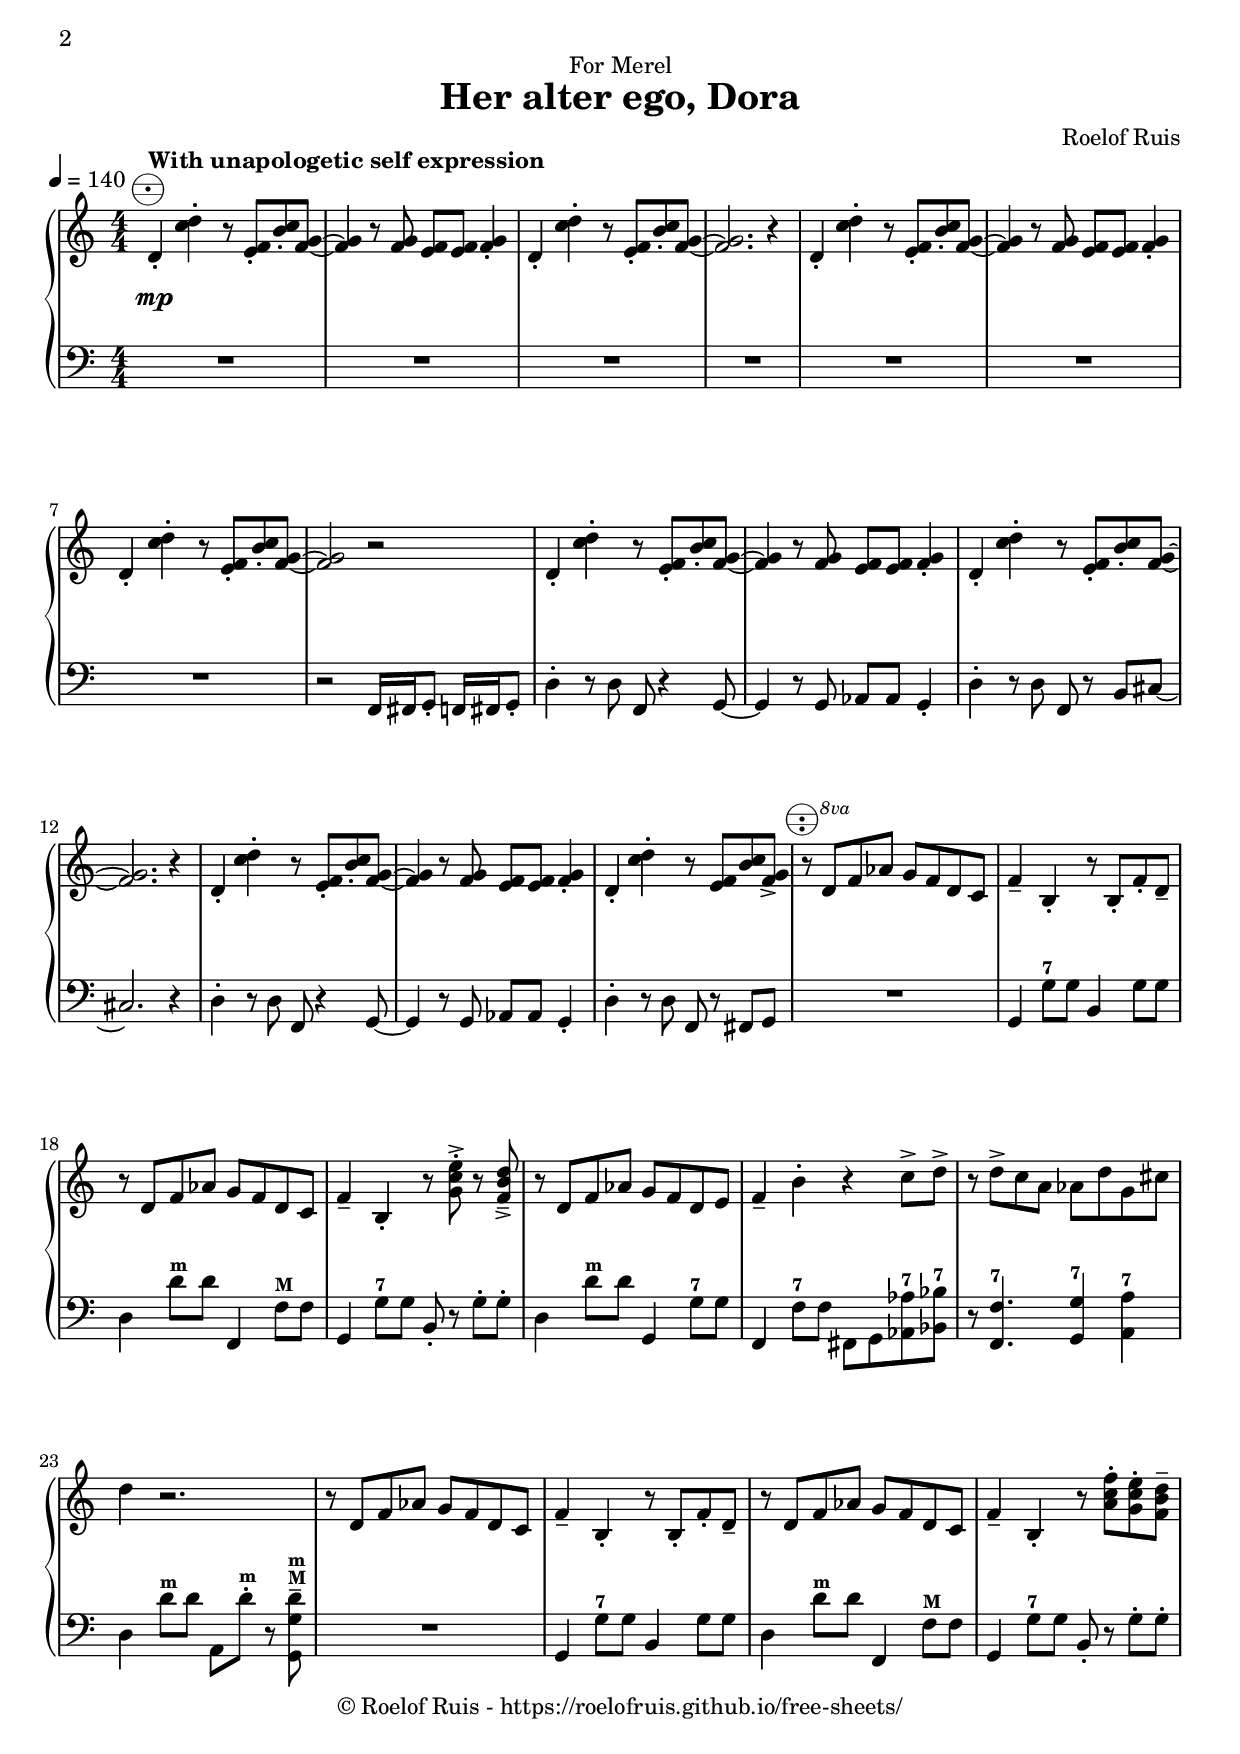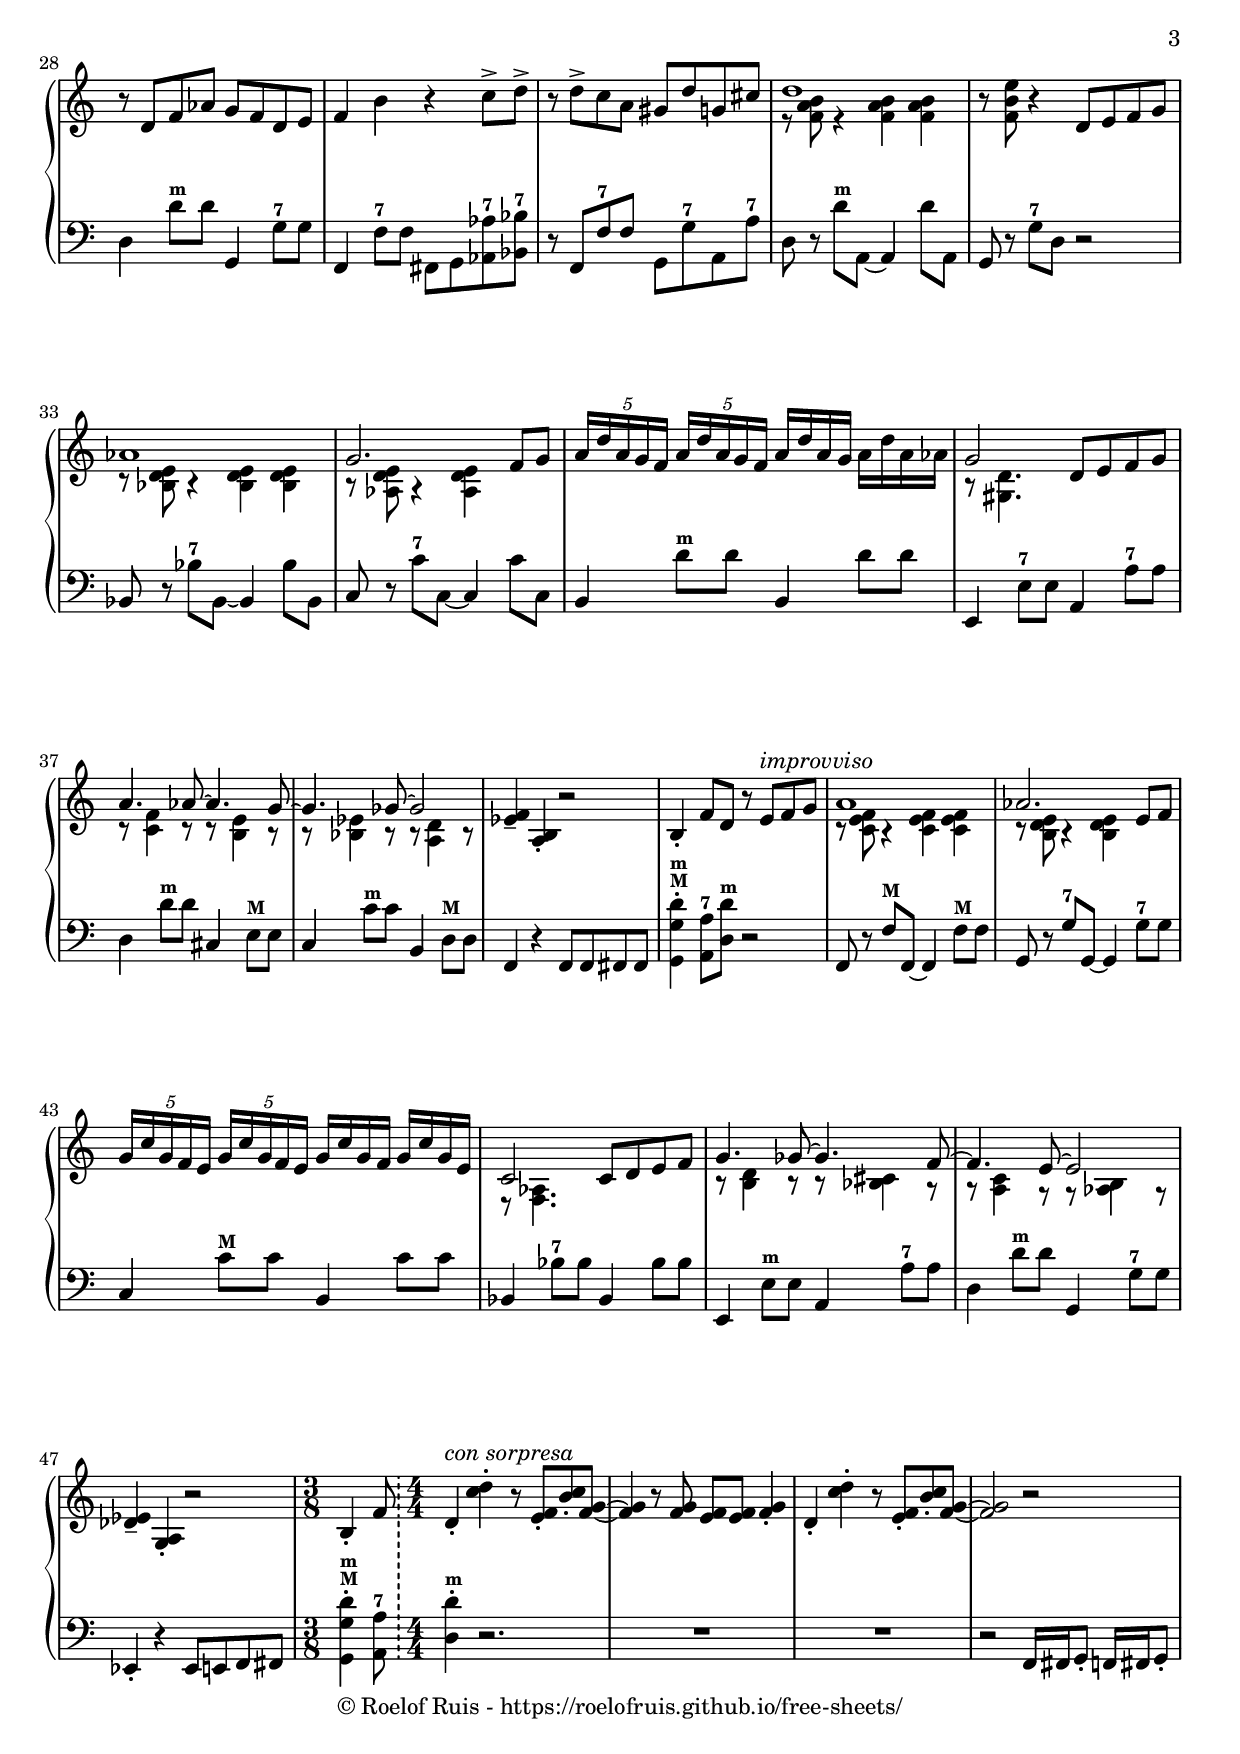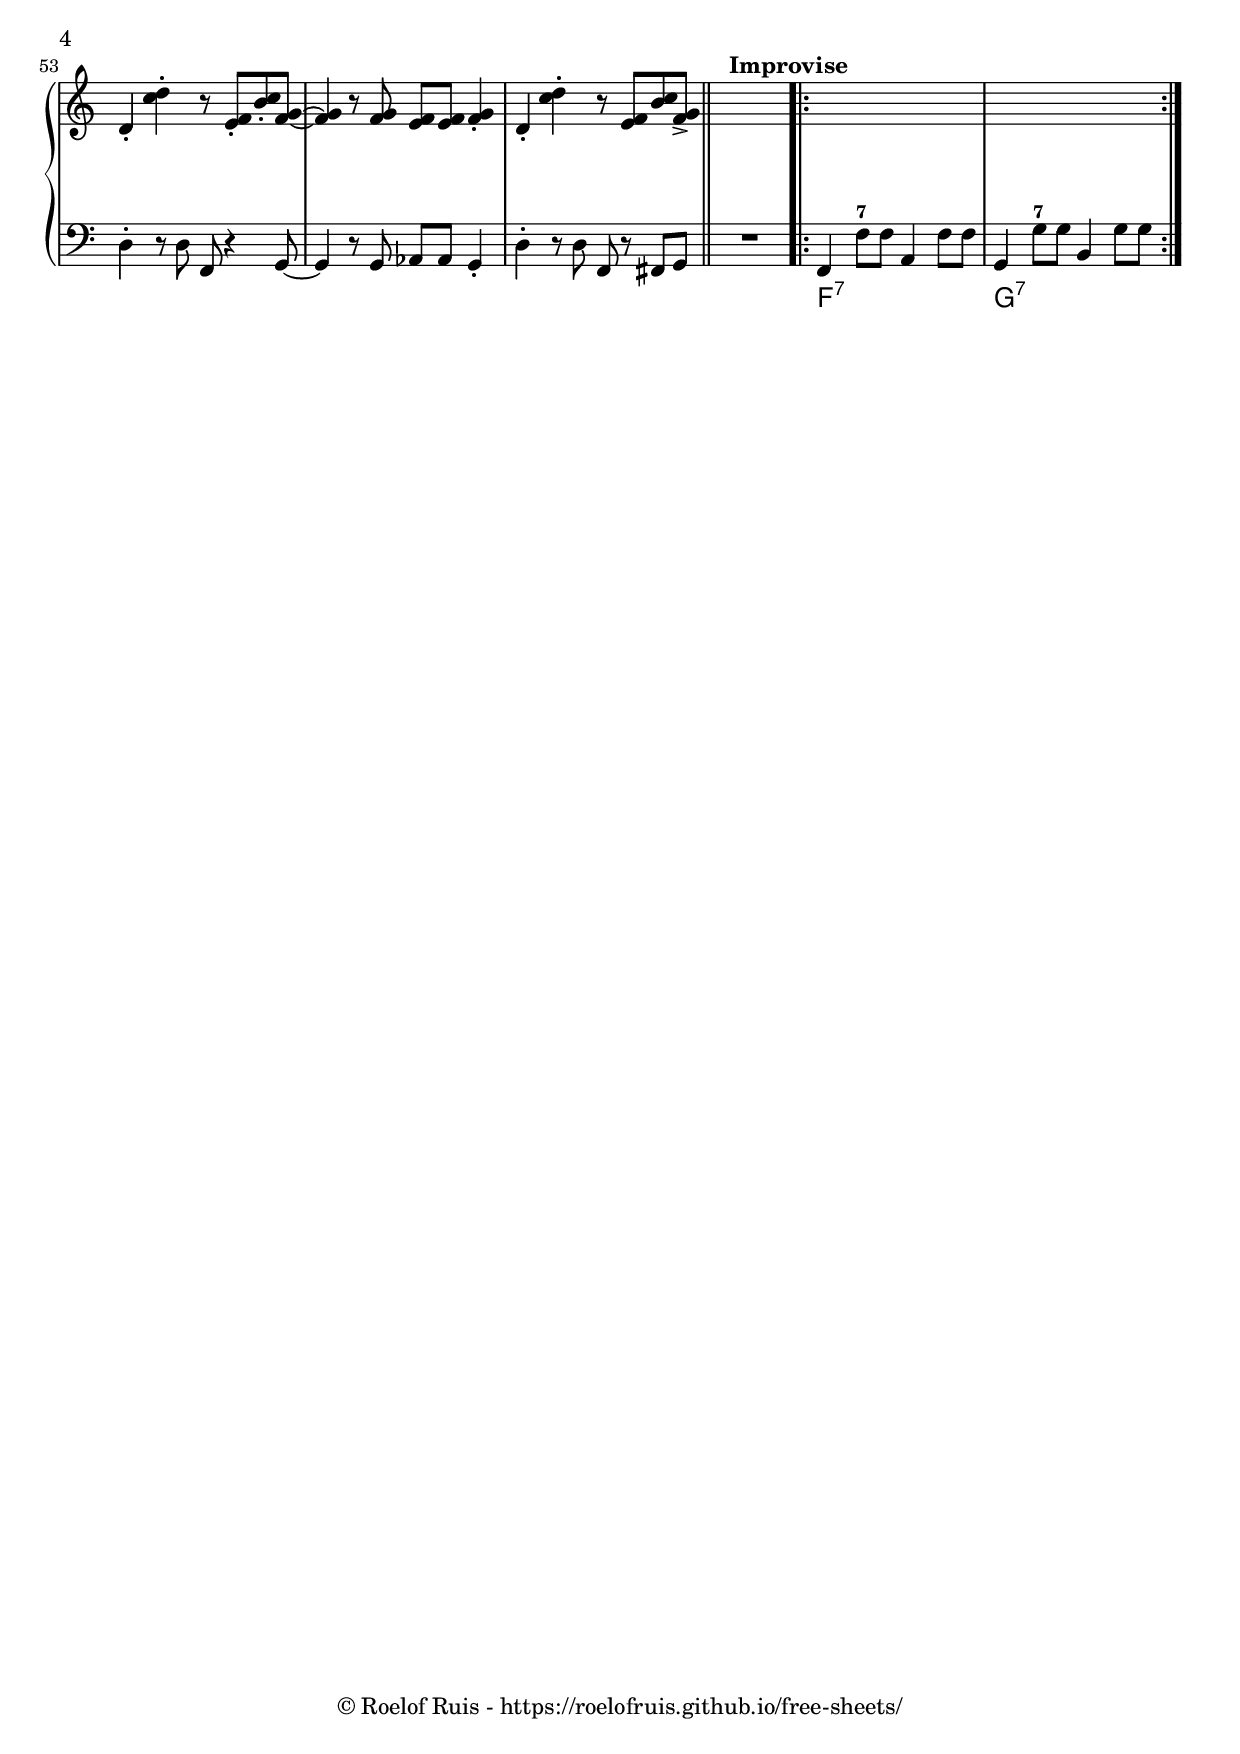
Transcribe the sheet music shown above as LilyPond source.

\version "2.20.0"

\include "../../shared_includes.ly"
\version "2.20.0"

% ---- Bellows ----
out = ^\markup { \musicglyph #"accordion.pull" }
in = ^\markup { \musicglyph #"accordion.push" }

outsub = _\markup { \musicglyph #"accordion.pull" }
insub = _\markup { \musicglyph #"accordion.push" }

% ---- Basses ----
mj = ^\markup { \bold \magnify #0.8 { \roman M } }
mn = ^\markup { \bold \magnify #0.8 { \roman m } }
spt = ^\markup { \bold \magnify #0.8 { \roman 7 } }
vsp = ^\markup { \bold \magnify #0.8 { \roman v7 } }

bbass = _\markup {\box {\bold{BB}}}
sbass = _\markup {\box {\bold{SB}}}

% ---- Registers ----

eightva = \markup {\italic \translate #'(1.8 . 0) \raise #2 \magnify #0.8 {"8va"}}
loco    = \markup {\italic \translate #'(1.8 . 0) \raise #2 \magnify #0.8 {"loco"}}

dot = \markup {
  \musicglyph #"accordion.dot"
}

freebass = \markup {
  \musicglyph #"accordion.freebass"
}

discant = \markup {
  \musicglyph #"accordion.discant"
}

fbrega = ^\markup {
  \whiteout
  \combine
  \freebass
  \raise #1.5 \dot
}

fbregz = ^\markup {
  \whiteout
  \combine
  \freebass
  \raise #0.5 \dot
}

fbregza = ^\markup {
  \whiteout
  \combine
  \freebass
  \combine
  \raise #0.5 \dot
  \raise #1.5 \dot
}

regz = ^\markup {
  \whiteout
  \combine
  \discant
  \raise #0.5 \dot
}

regez = ^\markup {
  \whiteout
  \combine
  \discant
    \combine
    \raise #0.5 \dot
    \eightva
}

rega = ^\markup {
  \whiteout
  \combine
  \discant
  \raise #1.5 \dot
}

regzdba = ^\markup {
  \whiteout
  \combine
  \discant
  \combine
    \raise #0.5 \dot
    \combine
      \raise #1.5 \dot
      \translate #'(-1 . 0) \raise #1.5 \dot
}

regdbav = ^\markup {
  \whiteout
  \combine
  \discant
  \combine
    \raise #2.5 \dot
    \combine
      \raise #1.5 \dot
      \translate #'(-1 . 0) \raise #1.5 \dot
}

regav = ^\markup {
  \whiteout
  \combine
  \discant
  \combine
    \raise #2.5 \dot
    \raise #1.5 \dot
}

regdbaz = ^\markup {
  \whiteout
  \combine
  \discant
  \combine
    \raise #0.5 \dot
    \combine
      \raise #1.5 \dot
      \translate #'(-1 . 0) \raise #1.5 \dot
}

regdba = ^\markup {
  \whiteout
  \combine
  \discant
  \combine
    \raise #1.5 \dot
    \translate #'(-1 . 0) \raise #1.5 \dot
}

regza = ^\markup {
  \whiteout
  \combine
  \discant
  \combine
    \raise #0.5 \dot
    \raise #1.5 \dot
}

regeza = ^\markup {
  \whiteout
  \combine
  \discant
  \combine
    \raise #0.5 \dot
    \combine
      \raise #1.5 \dot
      \eightva
}

regzv = ^\markup {
  \whiteout
  \combine
  \discant
  \combine
    \raise #0.5 \dot
    \raise #2.5 \dot
}

regzav = ^\markup {
  \whiteout
  \combine
  \discant
  \combine
    \raise #2.5 \dot
    \combine
      \raise #1.5 \dot
      \raise #0.5 \dot
}

regezv = ^\markup {
  \whiteout
  \combine
  \discant
  \combine
    \raise #0.5 \dot
    \combine
      \raise #2.5 \dot
      \eightva
}

regzacv = ^\markup {
  \whiteout
  \combine
  \discant
  \combine
    \raise #2.5 \dot
    \combine
      \translate #'(-1 . 0) \raise #1.5 \dot
      \raise #0.5 \dot
}

regzacvl = ^\markup {
  \whiteout
  \combine
  \discant
  \combine
    \raise #2.5 \dot
    \combine
      \translate #'(-1 . 0) \raise #1.5 \dot
      \combine
        \raise # 0.5 \dot
        \loco
}

regzdbav = ^\markup {
  \whiteout
  \combine
  \discant
  \combine
    \raise #2.5 \dot
    \combine
      \raise #1.5 \dot
      \combine
      \translate #'(-1 . 0) \raise #1.5 \dot
      \raise #0.5 \dot
}









% ---- Other functionality ----

simile = \markup "simile"
subp = _\markup{ \italic sub \dynamic p }


options = {
  \numericTimeSignature
  \time 4/4
  \key d \dorian
  \override Score.MetronomeMark.X-offset = #-1
  \tempo 4 = 140
}

staffRight = {
  \options
  \clef treble

  \relative c' {
    d4-.\rega^\markup { \bold "With unapologetic self expression" } <c' d>4-. r8 <e, f>-. <b' c>-. <f~ g~> |
    <f g>4 r8 <f g>8 <e f> <e f> <f g>4-. |
    d4-. <c' d>4-. r8 <e, f>-. <b' c>-. <f~ g~> |
    <f g>2. r4 |
    
    d4-. <c' d>4-. r8 <e, f>-. <b' c>-. <f~ g~> |
    <f g>4 r8 <f g>8 <e f> <e f> <f g>4-. |
    d4-. <c' d>4-. r8 <e, f>-. <b' c>-. <f~ g~> |
    <f g>2 r2 |
    
    d4-. <c' d>4-. r8 <e, f>-. <b' c>-. <f~ g~> |
    <f g>4 r8 <f g>8 <e f> <e f> <f g>4-. |
    d4-. <c' d>4-. r8 <e, f>-. <b' c>-. <f~ g~> |
    <f g>2. r4 |
    
    d4-. <c' d>4-. r8 <e, f>-. <b' c>-. <f~ g~> |
    <f g>4 r8 <f g>8 <e f> <e f> <f g>4-. |
    d4-. <c' d>4-. r8 <e, f> <b' c> <f g>-> |
    
    r8\regeza d8 f as g f d c |
    f4-- b,-. r8 b8-. f'-. d-- |
    r8 d8 f as g f d c |
    f4-- b,-. r8 <g' c e>-.-> r8 <f b d>---> |
    r8 d8 f as g f d e |
    f4-- b-. r4 c8-> d-> |
    r8 d8-> c a as d g, cis |
    d4 r2. |
    
    r8 d,8 f as g f d c |
    f4-- b,-. r8 b8-. f'-. d-- |
    r8 d8 f as g f d c |
    f4-- b,-. r8 <a' c f>-. <g c e>8-. <f b d>-- | |
    r8 d8 f as g f d e |
    f4 b4 r4 c8-> d-> |
    r8 d-> c a gis d' g, cis |
    << { d1 } \\ { r8 <f, a b> r4 <f a b>4 <f a b>4 } >> |
    
    r8 <f b e> r4 d8 e f g |
    << { 
      as1
      g2.
    } \\ {
      r8 <e d bes> r4 <e d bes>4 <e d bes>4 
      r8 <e d as> r4 <e d as>4
    } >> f8 g |
    \tuplet 5/4 { a16 d a g f } \tuplet 5/4 { a16 d a g f } a16 d a g a d a as |
    << { g2 } \\ { r8 <d gis,>4. } >> d8 e f g |
    << {
      a4. as8~ as4. g8~ |
      g4. ges8~ ges2 |
    } \\ {
      r8 <f c>4 r8 r8 <e b>4 r8 |
      r8 <es bes>4 r8 r8 <d a>4 r8 |
    } >>
    <es f>4-- <a, b>-. r2 |
    b4-. f'8 d r8 e^\markup { \italic "improvviso" } f g |
    << { 
      a1
      as2.
    } \\ {
      r8 <f e c> r4 <f e c> <f e c> |
      r8 <e d b> r4 <e d b>
    } >> e8 f |
    \tuplet 5/4 { g16 c g f e } \tuplet 5/4 { g16 c g f e } g16 c g f g c g e |
    << { c2 } \\ { r8 <as f>4. } >> c8 d e f |
    << { 
      g4. ges8~ ges4. f8~ |
      f4. e8~ e2 |
    } \\ { 
      r8 <d b>4 r8 r8 <cis bes>4 r8 |
      r8 <c a>4 r8 r8 <b as>4 r8 |
    } >>
    <des es>4-- <g, a>-. r2 |
    \time 3/8
    b4-. f'8

    \bar "!"

    \time 4/4 
    d4-.^\markup { \italic "con sorpresa" } <c' d>-. r8 <e, f>-. <b' c>-. <f~ g~> |
    <f g>4 r8 <f g>8 <e f> <e f> <f g>4-. |
    d4-. <c' d>4-. r8 <e, f>-. <b' c>-. <f~ g~> |
    <f g>2 r2 |
    
    d4-. <c' d>4-. r8 <e, f>-. <b' c>-. <f~ g~> |
    <f g>4 r8 <f g>8 <e f> <e f> <f g>4-. |
    d4-. <c' d>4-. r8 <e, f> <b' c> <f g>-> |
    
    \bar "||"
    
    s1^\markup { \bold "Improvise" }
    \repeat volta 2 {
      s1
      s1
    }
    
    
    
    
    
    
    
  }
}

staffLeft = {
  \options
  \clef bass

  R1*4 |
  
  R1*3 |
  r2 f,16 fis, g,8-. f,16 fis, g,8-. |
  
  d4-. r8 d f, r4 g,8~ |
  g,4 r8 g,8 as, as, g,4-. |
  d4-. r8 d f, r8 b,8 cis8~ |
  cis2. r4 |

  d4-. r8 d f, r4 g,8~ |
  g,4 r8 g,8 as, as, g,4-. |
  d4-. r8 d f, r8 fis,8 g,8 |
  
  R1 |
  g,4 g8\spt g b,4 g8 g |
  d4 d'8\mn d' f,4 f8\mj f |
  g,4 g8\spt g8 b,8-. r8 g8-. g8-. |

  d4 d'8\mn d' g,4 g8\spt g |
  f,4 f8\spt f fis,8 g, <as, as>\spt <bes, bes>\spt |
  r8 <f, f>4.\spt <g, g>4\spt <a, a>4\spt |
  d4 d'8\mn d' a,8 d'-.\mn r8 <g, g d'>--\mj\mn |

  R1 |
  g,4 g8\spt g b,4 g8 g |
  d4 d'8\mn d' f,4 f8\mj f |
  g,4 g8\spt g8 b,8-. r8 g8-. g8-. |
  
  d4 d'8\mn d' g,4 g8\spt g |
  f,4 f8\spt f fis,8 g, <as, as>\spt <bes, bes>\spt |
  r8 f, f8\spt f g,8 g8\spt a, a\spt |
  d8 r8 d'8\mn a,8~ a,4 d'8 a,8 |
  g,8 r8 g\spt d r2 |
  
  bes,8 r8 bes\spt bes,~ bes,4 bes8 bes, |
  c8 r8 c'\spt c~ c4 c'8 c |

  b,4 d'8\mn d' b,4 d'8 d' |
  e,4 e8\spt e a,4 a8\spt a |
  d4 d'8\mn d' cis4 e8\mj e |
  c4 c'8\mn c' b,4 d8\mj d |

  f,4 r4 f,8 f, fis, fis, |
  <g, g d'>4-.\mj\mn <a, a>8\spt <d d'>\mn r2 |
  f,8 r8 f\mj f,8~ f,4 f8\mj f |
  g,8 r8 g\spt g,8~ g,4 g8\spt g |

  c4 c'8\mj c' b,4 c'8 c' |
  bes,4 bes8\spt bes bes,4 bes8 bes |
  e,4 e8\mn e a,4 a8\spt a |
  d4 d'8\mn d' g,4 g8\spt g |
  es,4-. r4 es,8 e, f, fis, |
  \time 3/8
  <g, g d'>4-.\mj\mn <a, a>8\spt |
  
  \bar "!"
  
  \time 4/4
  <d d'>4\mn-. r2. |
  R1 |
  R1 |
  r2 f,16 fis, g,8-. f,16 fis, g,8-. |
  d4-. r8 d f, r4 g,8~ |
  g,4 r8 g,8 as, as, g,4-. |
  d4-. r8 d f, r8 fis,8 g,8 |
  R1 |
  \repeat volta 2 {
    <<
      \new ChordNames \chordmode {
        f1:7
        g1:7
      }
      {
        f,4 f8\spt f8 a,4 f8 f |
        g,4 g8\spt g8 b,4 g8 g |
      }
    >>
  }
  
  
  
  
}

dynamicsStaff = \new Dynamics {
  \time 4/4

  s1\mp

  % add dynamics
}

\book {
  
  \header {
    title = "Her alter ego, Dora"
    dedication = "For Merel"
    subtitle = ""
    composer = "Roelof Ruis"
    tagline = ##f
    instrumentName = "Accordion Solo"
    year = "2025"
    description = "An joyful and improvisational encounter, but with who exactly? Consider wearing a light purple wig while performing."
    info = "For Standard Bass - Difficulty: Hard"
    permission = "Licensed under the Creative Commons Attribution-NoDerivatives 4.0 International License."
    projecturl = \githuburl
    version = "Oktober 2025 - Unfinished"
  }

  \paper {
    max-systems-per-page = 5
    %min-systems-per-page = 5
    %ragged-last-bottom = ##f

    indent = 0.0
    print-all-headers = ##t
    
    bookTitleMarkup = \markup {
      \column {
        \vspace #2
        \fill-line { \fontsize #2 \fromproperty #'header:dedication }
        \vspace #1
        \fill-line { \fontsize #8 \fromproperty #'header:title }
        \vspace #2
        \fill-line { \fontsize #6 \italic \fromproperty #'header:composer }
        \vspace #.5
        \fill-line { \fontsize #2 \fromproperty #'header:year }
        \vspace #3
        \fill-line { \fontsize #4 \fromproperty #'header:instrumentName }
        \vspace #10
        \override #'(line-width . 55)
        \fontsize #1
        \justify-field #'header:description
        \vspace #1
        \fontsize #1
        \justify-field #'header:info
        \vspace #4
        \override #'(line-width . 55)
        \fontsize #1
        \justify-field #'header:permission
        \vspace #1
        \vspace #14
        \justify { \char ##x00A9 Roelof Ruis \concat { " - Version " \fromproperty #'header:version } }
        \typewriter { \fromproperty #'header:projecturl }
      }
    }
    
    oddFooterMarkup = \markup {
      \fill-line {
        \center-column {
          \if \should-print-page-number
          \line { \char ##x00A9 Roelof Ruis - \fromproperty #'header:projecturl }
        }
      }
    }  
  }

  \score {
    \header {
      breakbefore = ##t
    }

    \new PianoStaff \with {
      \override StaffGrouper.staff-staff-spacing = #'((basic-distance . 12) (padding . 1))
    } <<
      \new Staff = "right" \with {midiInstrument = "reed organ"} \staffRight
      \dynamicsStaff
      \new Staff = "left" \with {midiInstrument = "reed organ"} \staffLeft
    >>

    \layout {}
    
    \midi {}
  }
}
